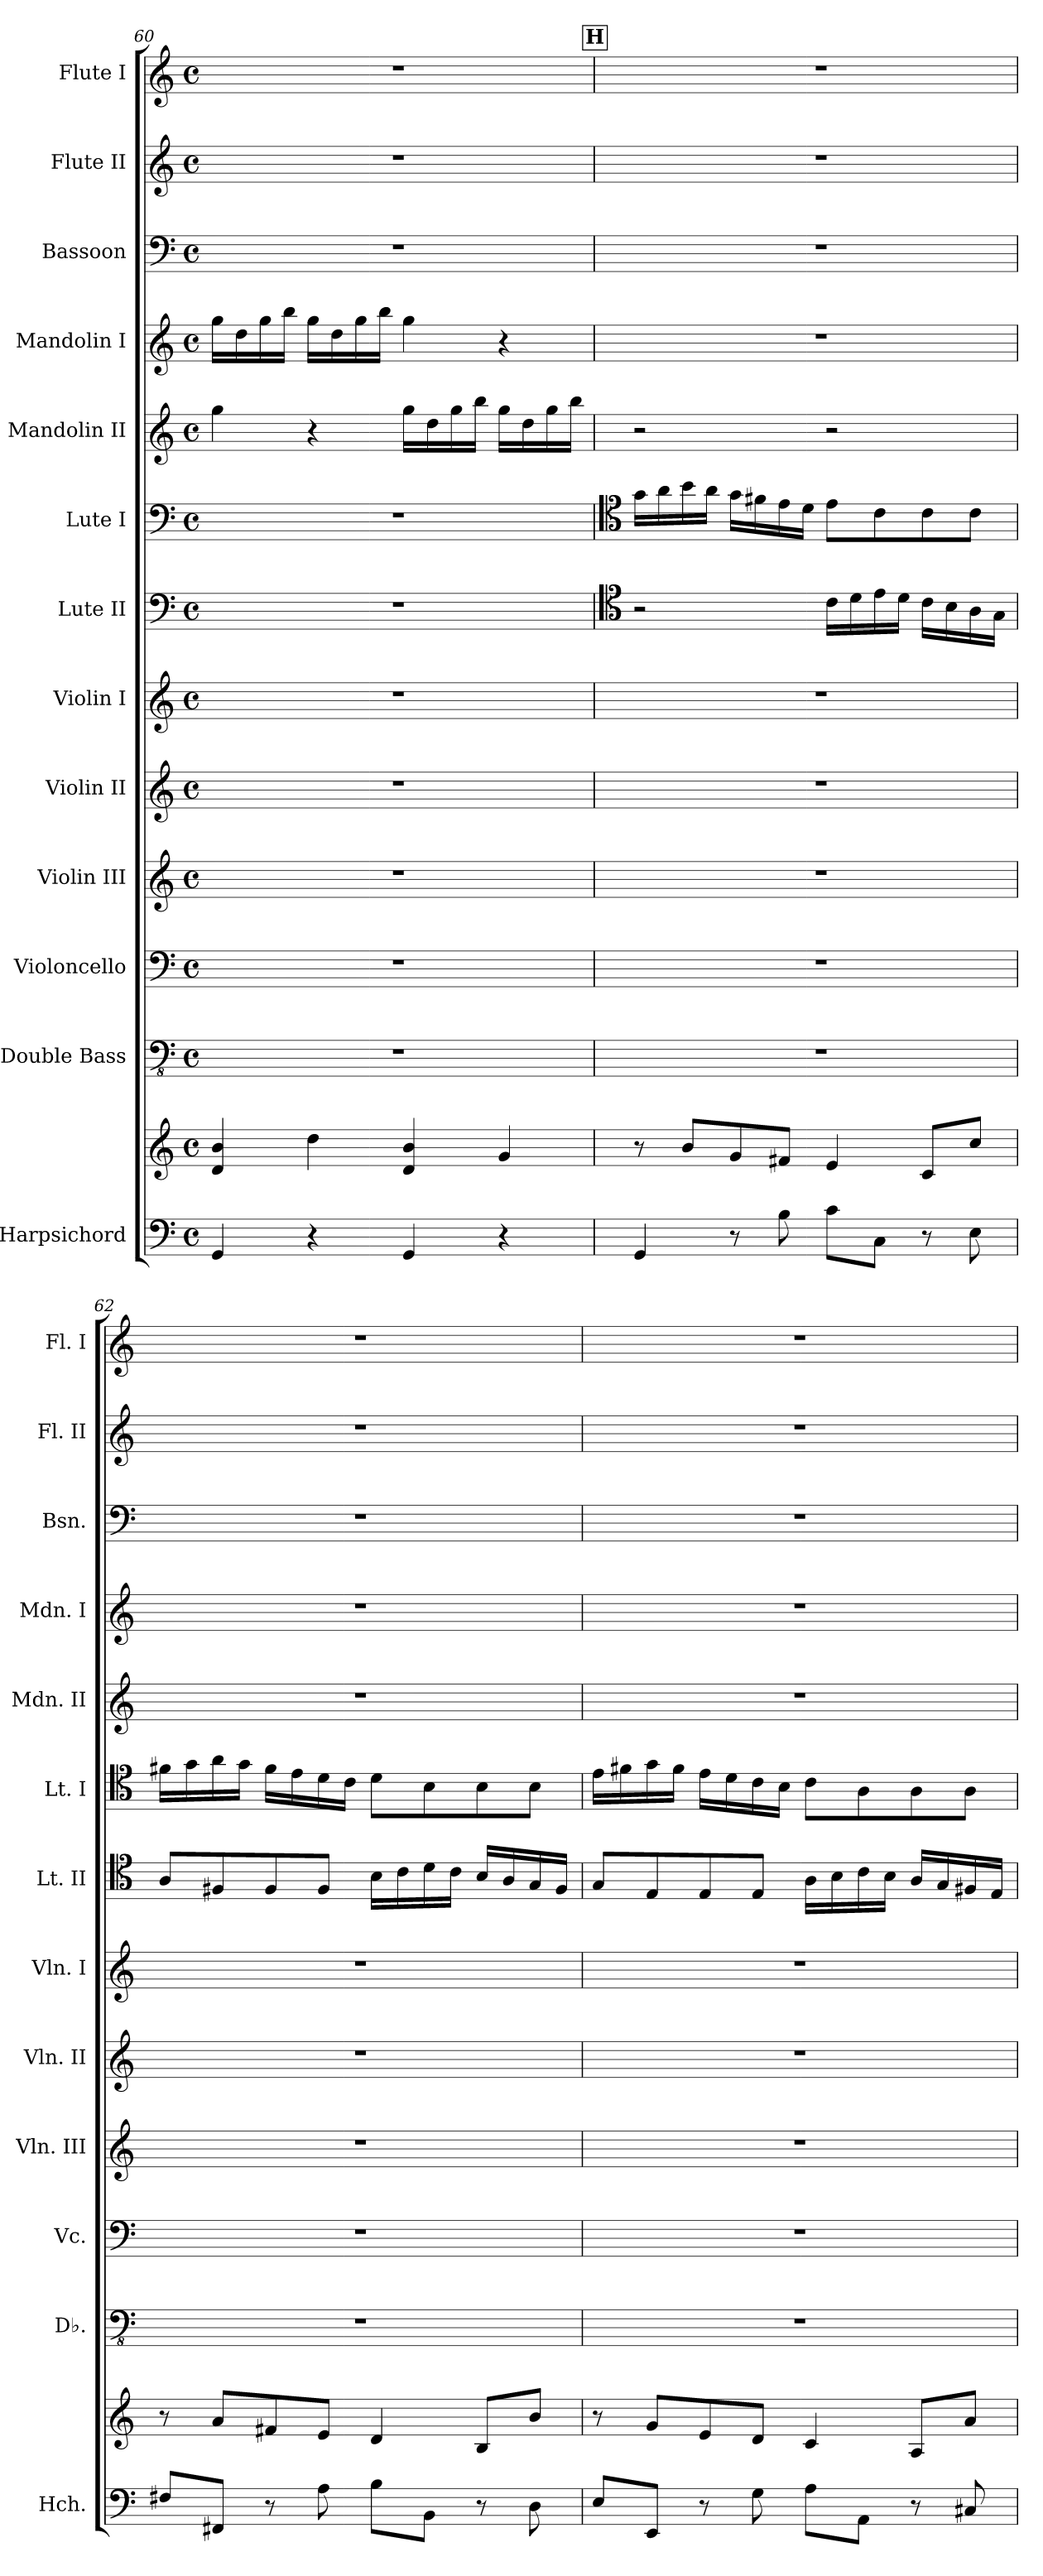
**kern	**kern	**kern	**kern	**kern	**kern	**kern	**kern	**kern	**kern	**kern	**kern	**kern	**kern
*part13	*part13	*part12	*part11	*part10	*part9	*part8	*part7	*part6	*part5	*part4	*part3	*part2	*part1
*staff14	*staff13	*staff12	*staff11	*staff10	*staff9	*staff8	*staff7	*staff6	*staff5	*staff4	*staff3	*staff2	*staff1
*I"Harpsichord	*	*I"Double Bass	*I"Violoncello	*I"Violin III	*I"Violin II	*I"Violin I	*I"Lute II	*I"Lute I	*I"Mandolin II	*I"Mandolin I	*I"Bassoon	*I"Flute II	*I"Flute I
*I'Hch.	*	*I'Db.	*I'Vc.	*I'Vln. III	*I'Vln. II	*I'Vln. I	*I'Lt. II	*I'Lt. I	*I'Mdn. II	*I'Mdn. I	*I'Bsn.	*I'Fl. II	*I'Fl. I
!!LO:PB:g=z
*clefF4	*clefG2	*clefFv4	*clefF4	*clefG2	*clefG2	*clefG2	*clefF4	*clefF4	*clefG2	*clefG2	*clefF4	*clefG2	*clefG2
*	*	*ITrd7c12	*	*	*	*	*	*	*	*	*	*	*
*k[]	*k[]	*k[]	*k[]	*k[]	*k[]	*k[]	*k[]	*k[]	*k[]	*k[]	*k[]	*k[]	*k[]
*M4/4	*M4/4	*M4/4	*M4/4	*M4/4	*M4/4	*M4/4	*M4/4	*M4/4	*M4/4	*M4/4	*M4/4	*M4/4	*M4/4
*met(c)	*met(c)	*met(c)	*met(c)	*met(c)	*met(c)	*met(c)	*met(c)	*met(c)	*met(c)	*met(c)	*met(c)	*met(c)	*met(c)
=60	=60	=60	=60	=60	=60	=60	=60	=60	=60	=60	=60	=60	=60
4GG/	4d/ 4b/	1r	1r	1r	1r	1r	1r	1r	4gg\	16gg\LL	1r	1r	1r
.	.	.	.	.	.	.	.	.	.	16dd\	.	.	.
.	.	.	.	.	.	.	.	.	.	16gg\	.	.	.
.	.	.	.	.	.	.	.	.	.	16bb\JJ	.	.	.
4r	4dd\	.	.	.	.	.	.	.	4r	16gg\LL	.	.	.
.	.	.	.	.	.	.	.	.	.	16dd\	.	.	.
.	.	.	.	.	.	.	.	.	.	16gg\	.	.	.
.	.	.	.	.	.	.	.	.	.	16bb\JJ	.	.	.
4GG/	4d/ 4b/	.	.	.	.	.	.	.	16gg\LL	4gg\	.	.	.
.	.	.	.	.	.	.	.	.	16dd\	.	.	.	.
.	.	.	.	.	.	.	.	.	16gg\	.	.	.	.
.	.	.	.	.	.	.	.	.	16bb\JJ	.	.	.	.
4r	4g/	.	.	.	.	.	.	.	16gg\LL	4r	.	.	.
.	.	.	.	.	.	.	.	.	16dd\	.	.	.	.
.	.	.	.	.	.	.	.	.	16gg\	.	.	.	.
.	.	.	.	.	.	.	.	.	16bb\JJ	.	.	.	.
!!LO:REH:place=s1:a:B:fs=14:t=H
=61	=61	=61	=61	=61	=61	=61	=61	=61	=61	=61	=61	=61	=61
*	*	*	*	*	*	*	*clefC4	*clefC4	*	*	*	*	*
4GG/	8r	1r	1r	1r	1r	1r	2r	16g\LL	2r	1r	1r	1r	1r
.	.	.	.	.	.	.	.	16a\	.	.	.	.	.
.	8b/L	.	.	.	.	.	.	16b\	.	.	.	.	.
.	.	.	.	.	.	.	.	16a\JJ	.	.	.	.	.
8r	8g/	.	.	.	.	.	.	16g\LL	.	.	.	.	.
.	.	.	.	.	.	.	.	16f#X\	.	.	.	.	.
8B\	8f#X/J	.	.	.	.	.	.	16e\	.	.	.	.	.
.	.	.	.	.	.	.	.	16d\JJ	.	.	.	.	.
8c\L	4e/	.	.	.	.	.	16c\LL	8e\L	2r	.	.	.	.
.	.	.	.	.	.	.	16d\	.	.	.	.	.	.
8C\J	.	.	.	.	.	.	16e\	8c\	.	.	.	.	.
.	.	.	.	.	.	.	16d\JJ	.	.	.	.	.	.
8r	8c/L	.	.	.	.	.	16c\LL	8c\	.	.	.	.	.
.	.	.	.	.	.	.	16B\	.	.	.	.	.	.
8E\	8cc/J	.	.	.	.	.	16A\	8c\J	.	.	.	.	.
.	.	.	.	.	.	.	16G\JJ	.	.	.	.	.	.
=62	=62	=62	=62	=62	=62	=62	=62	=62	=62	=62	=62	=62	=62
8F#X/L	8r	1r	1r	1r	1r	1r	8A/L	16f#X\LL	1r	1r	1r	1r	1r
.	.	.	.	.	.	.	.	16g\	.	.	.	.	.
8FF#X/J	8a/L	.	.	.	.	.	8F#X/	16a\	.	.	.	.	.
.	.	.	.	.	.	.	.	16g\JJ	.	.	.	.	.
8r	8f#X/	.	.	.	.	.	8F#/	16f#\LL	.	.	.	.	.
.	.	.	.	.	.	.	.	16e\	.	.	.	.	.
8A\	8e/J	.	.	.	.	.	8F#/J	16d\	.	.	.	.	.
.	.	.	.	.	.	.	.	16c\JJ	.	.	.	.	.
8B\L	4d/	.	.	.	.	.	16B\LL	8d\L	.	.	.	.	.
.	.	.	.	.	.	.	16c\	.	.	.	.	.	.
8BB\J	.	.	.	.	.	.	16d\	8B\	.	.	.	.	.
.	.	.	.	.	.	.	16c\JJ	.	.	.	.	.	.
8r	8B/L	.	.	.	.	.	16B/LL	8B\	.	.	.	.	.
.	.	.	.	.	.	.	16A/	.	.	.	.	.	.
8D\	8b/J	.	.	.	.	.	16G/	8B\J	.	.	.	.	.
.	.	.	.	.	.	.	16F#/JJ	.	.	.	.	.	.
!!LO:LB:g=z
=63	=63	=63	=63	=63	=63	=63	=63	=63	=63	=63	=63	=63	=63
8E/L	8r	1r	1r	1r	1r	1r	8G/L	16e\LL	1r	1r	1r	1r	1r
.	.	.	.	.	.	.	.	16f#X\	.	.	.	.	.
8EE/J	8g/L	.	.	.	.	.	8E/	16g\	.	.	.	.	.
.	.	.	.	.	.	.	.	16f#\JJ	.	.	.	.	.
8r	8e/	.	.	.	.	.	8E/	16e\LL	.	.	.	.	.
.	.	.	.	.	.	.	.	16d\	.	.	.	.	.
8G\	8d/J	.	.	.	.	.	8E/J	16c\	.	.	.	.	.
.	.	.	.	.	.	.	.	16B\JJ	.	.	.	.	.
8A\L	4c/	.	.	.	.	.	16A\LL	8c\L	.	.	.	.	.
.	.	.	.	.	.	.	16B\	.	.	.	.	.	.
8AA\J	.	.	.	.	.	.	16c\	8A\	.	.	.	.	.
.	.	.	.	.	.	.	16B\JJ	.	.	.	.	.	.
8r	8A/L	.	.	.	.	.	16A/LL	8A\	.	.	.	.	.
.	.	.	.	.	.	.	16G/	.	.	.	.	.	.
8C#X/	8a/J	.	.	.	.	.	16F#X/	8A\J	.	.	.	.	.
.	.	.	.	.	.	.	16E/JJ	.	.	.	.	.	.
=	=	=	=	=	=	=	=	=	=	=	=	=	=
*-	*-	*-	*-	*-	*-	*-	*-	*-	*-	*-	*-	*-	*-
